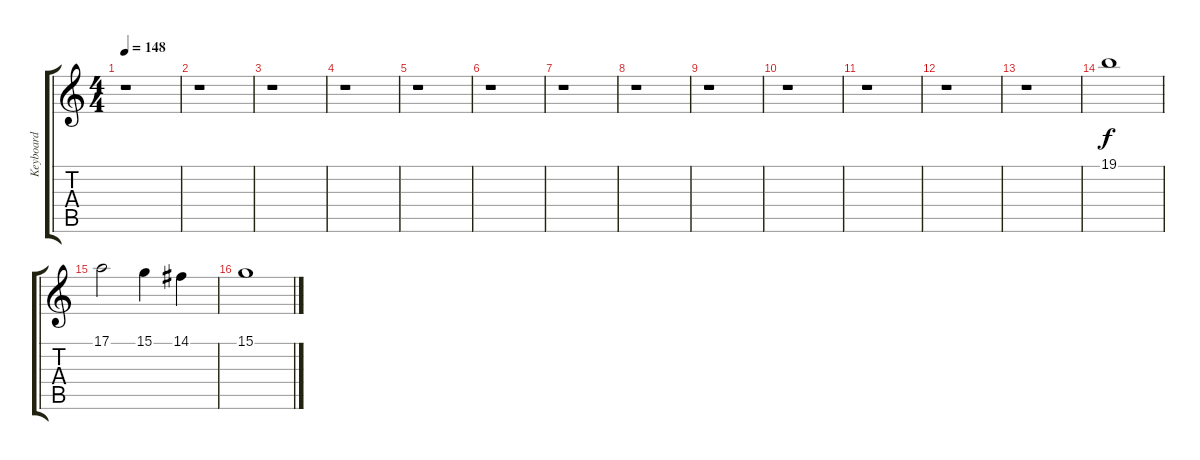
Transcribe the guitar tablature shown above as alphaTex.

\track ("Keyboard" "Keyboard") {instrument pad2warm}
\staff {score tabs}
\tuning (E4 B3 G3 D3 A2 E2) {hide}
\ts (4 4)
\tempo 148
\clef g2
\ks c
r.1{dy f} |
r.1 |
r.1 |
r.1 |
r.1 |
r.1 |
r.1 |
r.1 |
r.1 |
r.1 |
r.1 |
r.1 |
r.1 |
19.1.1 |
17.1.2 15.1.4 14.1.4 |
15.1.1
